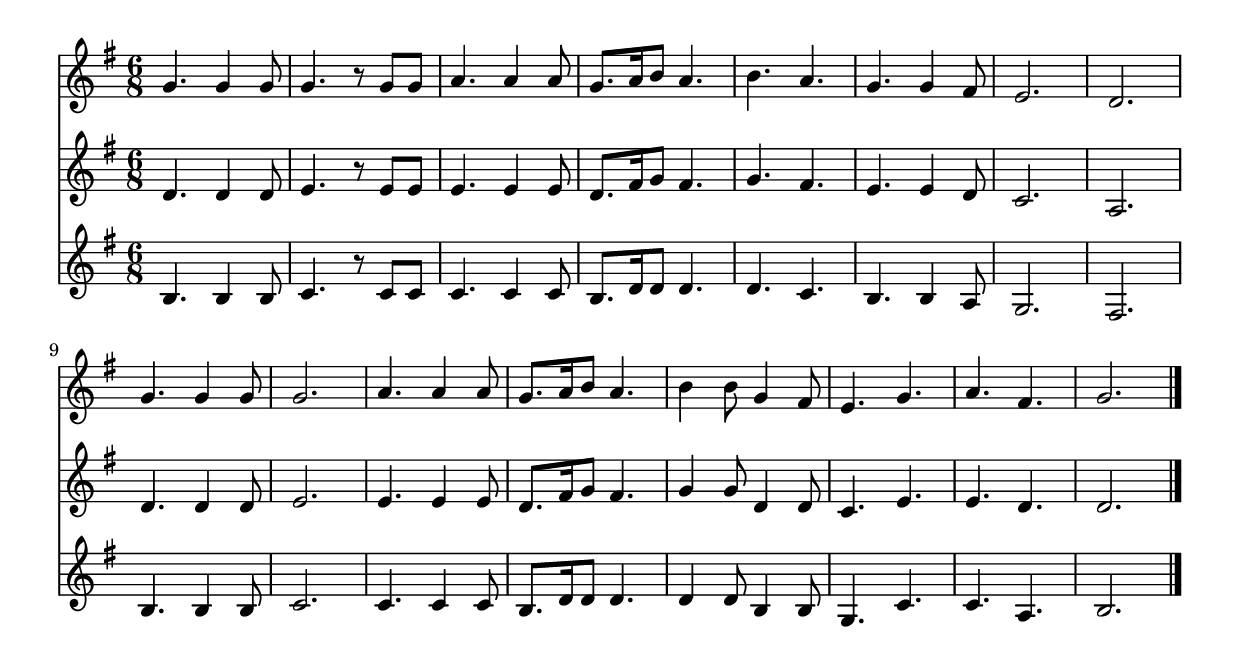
\version "2.24.1"
\include "deutsch.ly"
jazzChords = { \semiGermanChords }
aFourL = {}
markMoj = #(define-music-function (letter) (string?) #{ \mark \markup { \box \bold #letter } #})
%\include "../config/include.ily"

\layout {
  indent = 0
}

\header {
  titlex = "Farmfest 2023"
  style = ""
  broj = "1"
  %tagline = \markup { \override #'(font-name . "JohnSans White Pro") \override #'(font-size . -3) { Izvorno: Name, Album } }
}

\paper {
  \aFourL
  %min-systems-per-page = #7
  %annotate-spacing = ##t
  %system-system-spacing.padding = #3.2
  %page-breaking = #ly:one-page-breaking
  %last-bottom-spacing.minimum-distance = #8
}

staffOne = \relative c' {
  \key g \major
  \time 6/8
  g'4. g4 g8 |
  g4. r8 g8 g8 |
  a4. a4 a8 |
  g8. a16 h8 a4. |
  h4. a4. |
  g4. g4 fis8 |
  e2. |
  d2. |
  g4. g4 g8 |
  g2. |
  a4. a4 a8 |
  g8. a16 h8 a4. |
  h4 h8 g4 fis8 |
  e4. g4. |
  a4. fis4. |
  g2. |
}

harmonyOne = \chordmode  {
  s2. |
  s2. |
  s2. |
  s2. |
  s2. |
  s2. |
  s2. |
  s2. |
  s2. |
  s2. |
  s2. |
  s2. |
  s2. |
  s2. |
  s2. |
  s2. |
  \bar "|."
}

staffTwo = \relative c' {
  \key g \major
  \time 6/8
  d4. d4 d8 |
  e4. r8 e8 e8 |
  e4. e4 e8 |
  d8. fis16 g8 fis4. |
  g4. fis4. |
  e4. e4 d8 |
  c2. |
  a2. |
  d4. d4 d8 |
  e2. |
  e4. e4 e8 |
  d8. fis16 g8 fis4. |
  g4 g8 d4 d8 |
  c4. e4. |
  e4. d4. |
  d2. |
}

harmonyTwo = \chordmode  {
  s2. |
  s2. |
  s2. |
  s2. |
  s2. |
  s2. |
  s2. |
  s2. |
  s2. |
  s2. |
  s2. |
  s2. |
  s2. |
  s2. |
  s2. |
  s2. |
  \bar "|."
}

staffThree = \relative c' {
  \key g \major
  \time 6/8
  h4. h4 h8 |
  c4. r8 c8 c8 |
  c4. c4 c8 |
  h8. d16 d8 d4. |
  d4. c4. |
  h4. h4 a8 |
  g2. |
  fis2. |
  h4. h4 h8 |
  c2. |
  c4. c4 c8 |
  h8. d16 d8 d4. |
  d4 d8 h4 h8 |
  g4. c4. |
  c4. a4. |
  h2. |
}

harmonyThree = \chordmode  {
  s2. |
  s2. |
  s2. |
  s2. |
  s2. |
  s2. |
  s2. |
  s2. |
  s2. |
  s2. |
  s2. |
  s2. |
  s2. |
  s2. |
  s2. |
  s2. |
  \bar "|."
}

\score {
    <<
    \new ChordNames { \jazzChords \harmonyOne }
    \new Staff {
        <<
        \new Voice { \staffOne }
        >>
    }
    \new ChordNames { \jazzChords \harmonyTwo }
    \new Staff {
        <<
        \new Voice { \staffTwo }
        >>
    }
    \new ChordNames { \jazzChords \harmonyThree }
    \new Staff {
        <<
        \new Voice { \staffThree }
        >>
    }
    >>
}

\markup {
  \column {
  }
}
